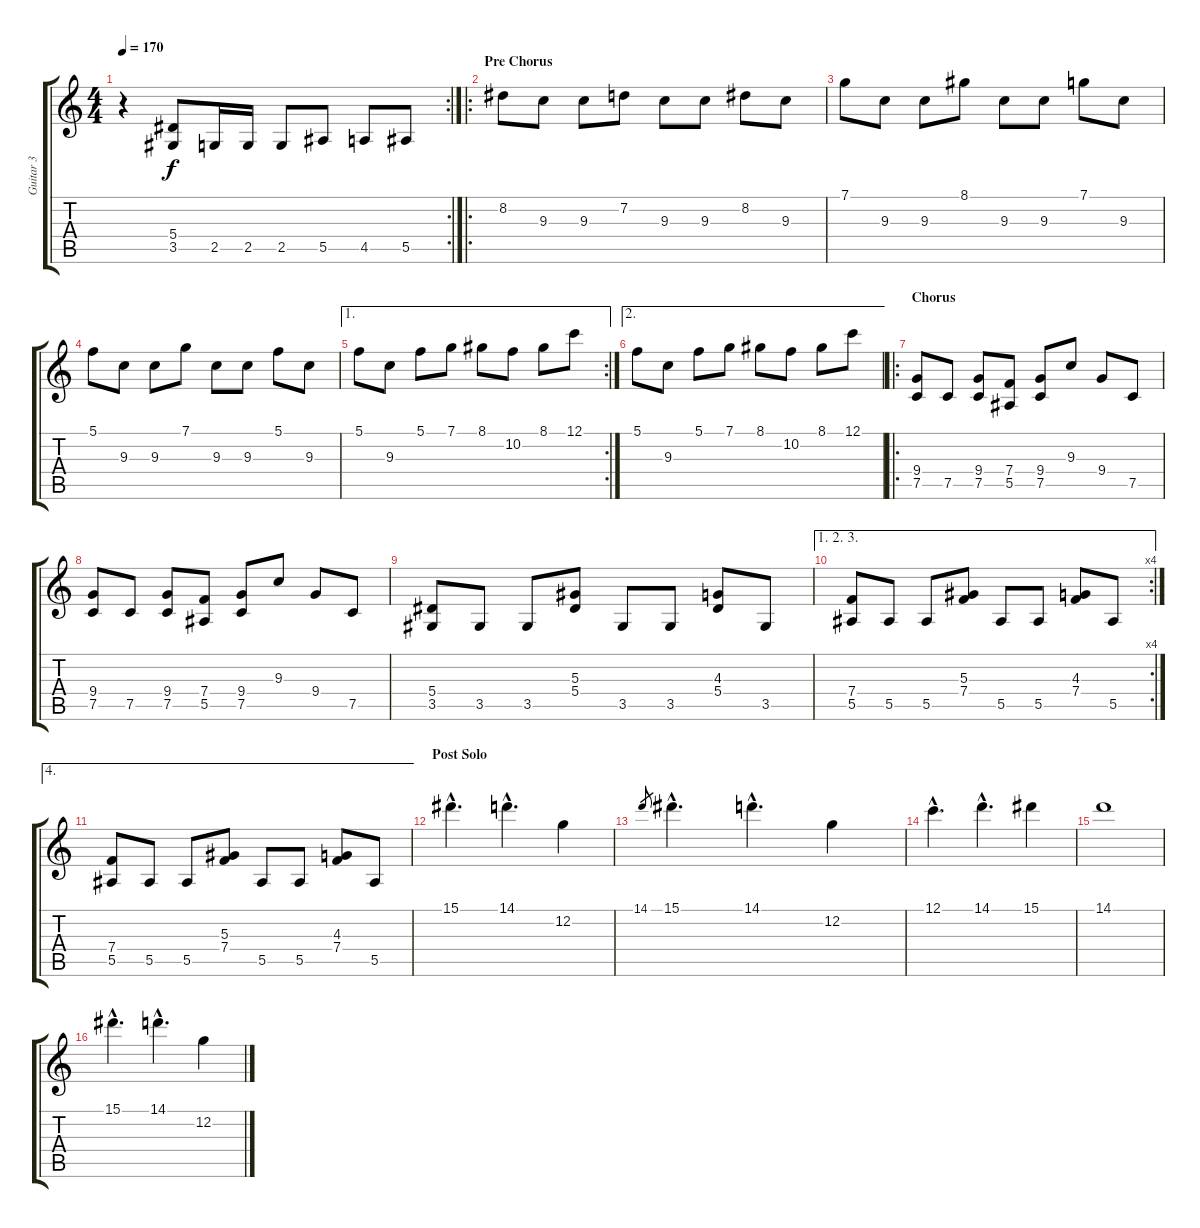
\track ("Guitar 3" "Guitar 3") {instrument distortionguitar}
\staff {score tabs}
\tuning (C4 G3 Eb3 Bb2 F2 C2) {hide}
\rc 2
\ts (4 4)
\tempo 170
\clef g2
\ks c
r.4{dy f} (5.4 3.5).8 2.5.16 2.5.16 2.5.8 5.5.8 4.5.8 5.5.8 |
\ro
\section ("" "Pre Chorus")
8.2.8 9.3.8 9.3.8 7.2.8 9.3.8 9.3.8 8.2.8 9.3.8 |
7.1.8 9.3.8 9.3.8 8.1.8 9.3.8 9.3.8 7.1.8 9.3.8 |
5.1.8 9.3.8 9.3.8 7.1.8 9.3.8 9.3.8 5.1.8 9.3.8 |
\ae 1
\rc 2
5.1.8 9.3.8 5.1.8 7.1.8 8.1.8 10.2.8 8.1.8 12.1.8 |
\ae 2
5.1.8 9.3.8 5.1.8 7.1.8 8.1.8 10.2.8 8.1.8 12.1.8 |
\ro
\section ("" "Chorus")
(9.4 7.5).8 7.5.8 (9.4 7.5).8 (7.4 5.5).8 (9.4 7.5).8 9.3.8 9.4.8 7.5.8 |
(9.4 7.5).8 7.5.8 (9.4 7.5).8 (7.4 5.5).8 (9.4 7.5).8 9.3.8 9.4.8 7.5.8 |
(5.4 3.5).8 3.5.8 3.5.8 (5.3 5.4).8 3.5.8 3.5.8 (4.3 5.4).8 3.5.8 |
\ae (1 2 3)
\rc 4
(7.4 5.5).8 5.5.8 5.5.8 (5.3 7.4).8 5.5.8 5.5.8 (4.3 7.4).8 5.5.8 |
\ae 4
(7.4 5.5).8 5.5.8 5.5.8 (5.3 7.4).8 5.5.8 5.5.8 (4.3 7.4).8 5.5.8 |
\section ("" "Post Solo")
15.1{hac}.4{d} 14.1{hac}.4{d} 12.2.4 |
14.1.8{gr} 15.1{hac}.4{d} 14.1{hac}.4{d} 12.2.4 |
12.1{hac}.4{d} 14.1{hac}.4{d} 15.1.4 |
14.1.1 |
15.1{hac}.4{d} 14.1{hac}.4{d} 12.2.4
